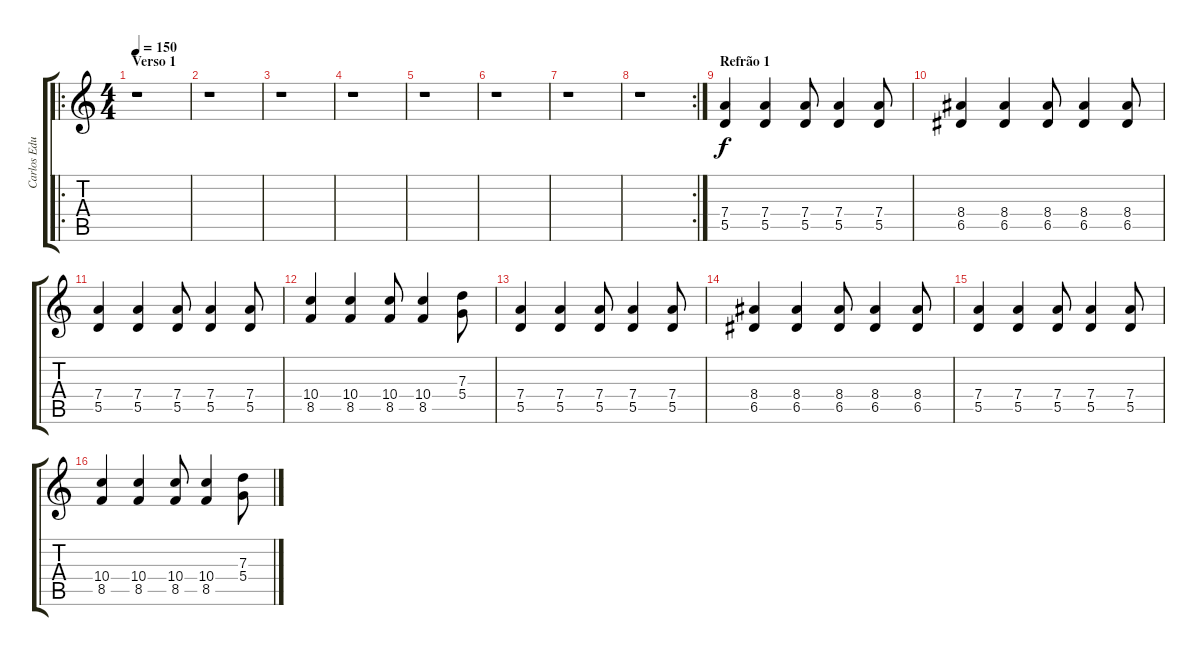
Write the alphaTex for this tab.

\track ("Carlos Eduardo [Guit]" "Carlos Edu") {instrument distortionguitar}
\staff {score tabs}
\tuning (E4 B3 G3 D3 A2 D2) {hide}
\ro
\ts (4 4)
\section ("" "Verso 1")
\tempo 150
\clef g2
\ks c
r.1{dy f} |
r.1 |
r.1 |
r.1 |
r.1 |
r.1 |
r.1 |
\rc 2
r.1 |
\section ("" "Refrão 1")
(7.4 5.5).4 (7.4 5.5).4 (7.4 5.5).8 (7.4 5.5).4 (7.4 5.5).8 |
(8.4 6.5).4 (8.4 6.5).4 (8.4 6.5).8 (8.4 6.5).4 (8.4 6.5).8 |
(7.4 5.5).4 (7.4 5.5).4 (7.4 5.5).8 (7.4 5.5).4 (7.4 5.5).8 |
(10.4 8.5).4 (10.4 8.5).4 (10.4 8.5).8 (10.4 8.5).4 (7.3 5.4).8 |
(7.4 5.5).4 (7.4 5.5).4 (7.4 5.5).8 (7.4 5.5).4 (7.4 5.5).8 |
(8.4 6.5).4 (8.4 6.5).4 (8.4 6.5).8 (8.4 6.5).4 (8.4 6.5).8 |
(7.4 5.5).4 (7.4 5.5).4 (7.4 5.5).8 (7.4 5.5).4 (7.4 5.5).8 |
(10.4 8.5).4 (10.4 8.5).4 (10.4 8.5).8 (10.4 8.5).4 (7.3 5.4).8
